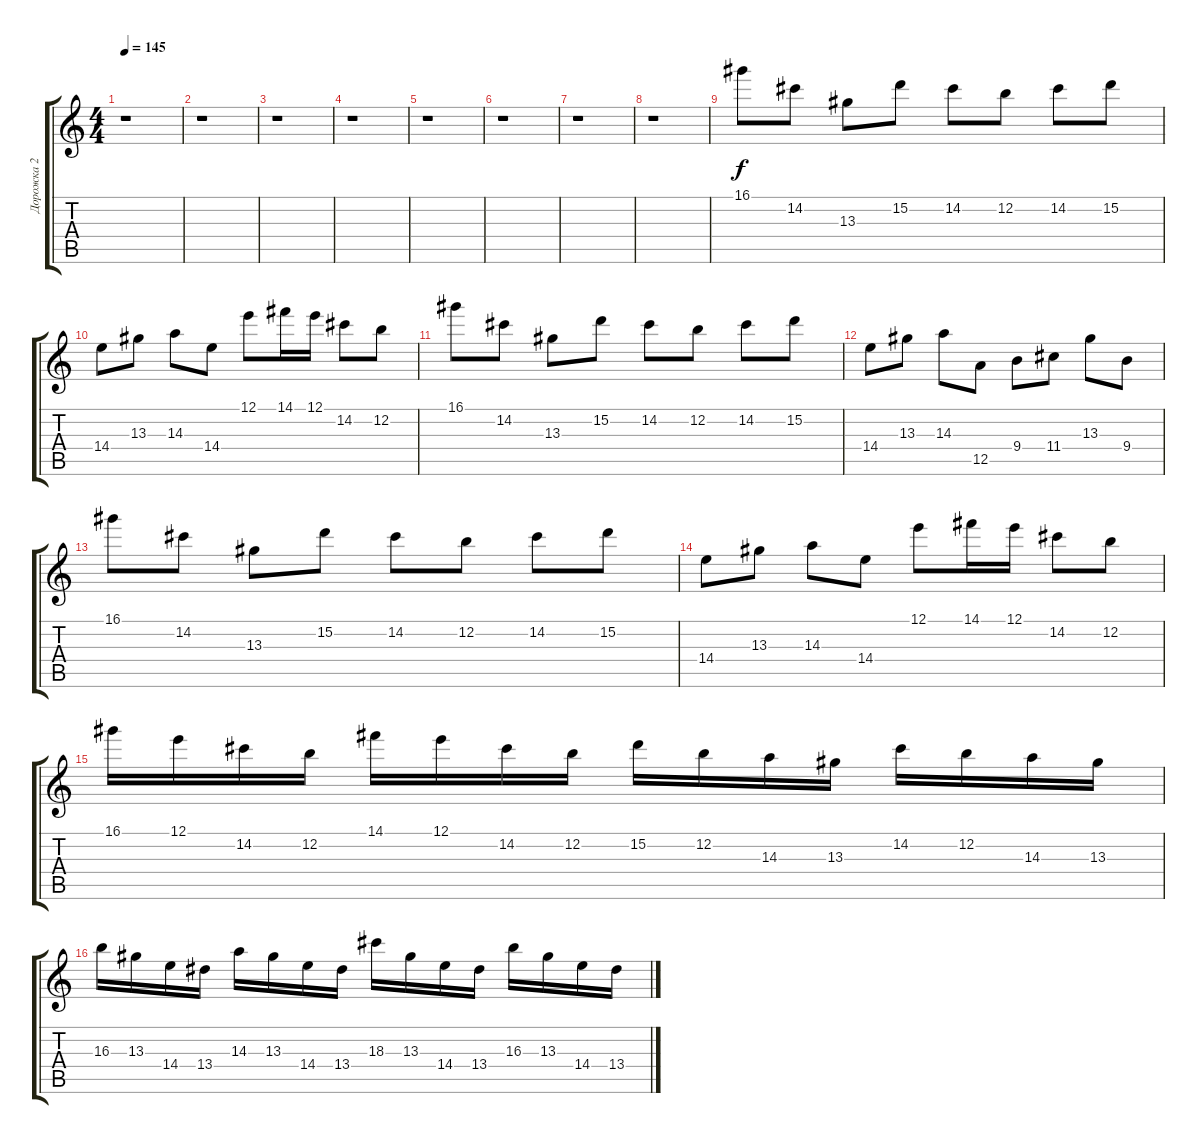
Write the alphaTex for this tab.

\track ("Дорожка 2" "Дорожка 2") {instrument distortionguitar}
\staff {score tabs}
\tuning (E4 B3 G3 D3 A2 E2) {hide}
\ts (4 4)
\tempo 145
\clef g2
\ks c
r.1{dy f} |
r.1 |
r.1 |
r.1 |
r.1 |
r.1 |
r.1 |
r.1 |
16.1.8 14.2.8 13.3.8 15.2.8 14.2.8 12.2.8 14.2.8 15.2.8 |
14.4.8 13.3.8 14.3.8 14.4.8 12.1.8 14.1.16 12.1.16 14.2.8 12.2.8 |
16.1.8 14.2.8 13.3.8 15.2.8 14.2.8 12.2.8 14.2.8 15.2.8 |
14.4.8 13.3.8 14.3.8 12.5.8 9.4.8 11.4.8 13.3.8 9.4.8 |
16.1.8 14.2.8 13.3.8 15.2.8 14.2.8 12.2.8 14.2.8 15.2.8 |
14.4.8 13.3.8 14.3.8 14.4.8 12.1.8 14.1.16 12.1.16 14.2.8 12.2.8 |
16.1.16 12.1.16 14.2.16 12.2.16 14.1.16 12.1.16 14.2.16 12.2.16 15.2.16 12.2.16 14.3.16 13.3.16 14.2.16 12.2.16 14.3.16 13.3.16 |
16.3.16 13.3.16 14.4.16 13.4.16 14.3.16 13.3.16 14.4.16 13.4.16 18.3.16 13.3.16 14.4.16 13.4.16 16.3.16 13.3.16 14.4.16 13.4.16
